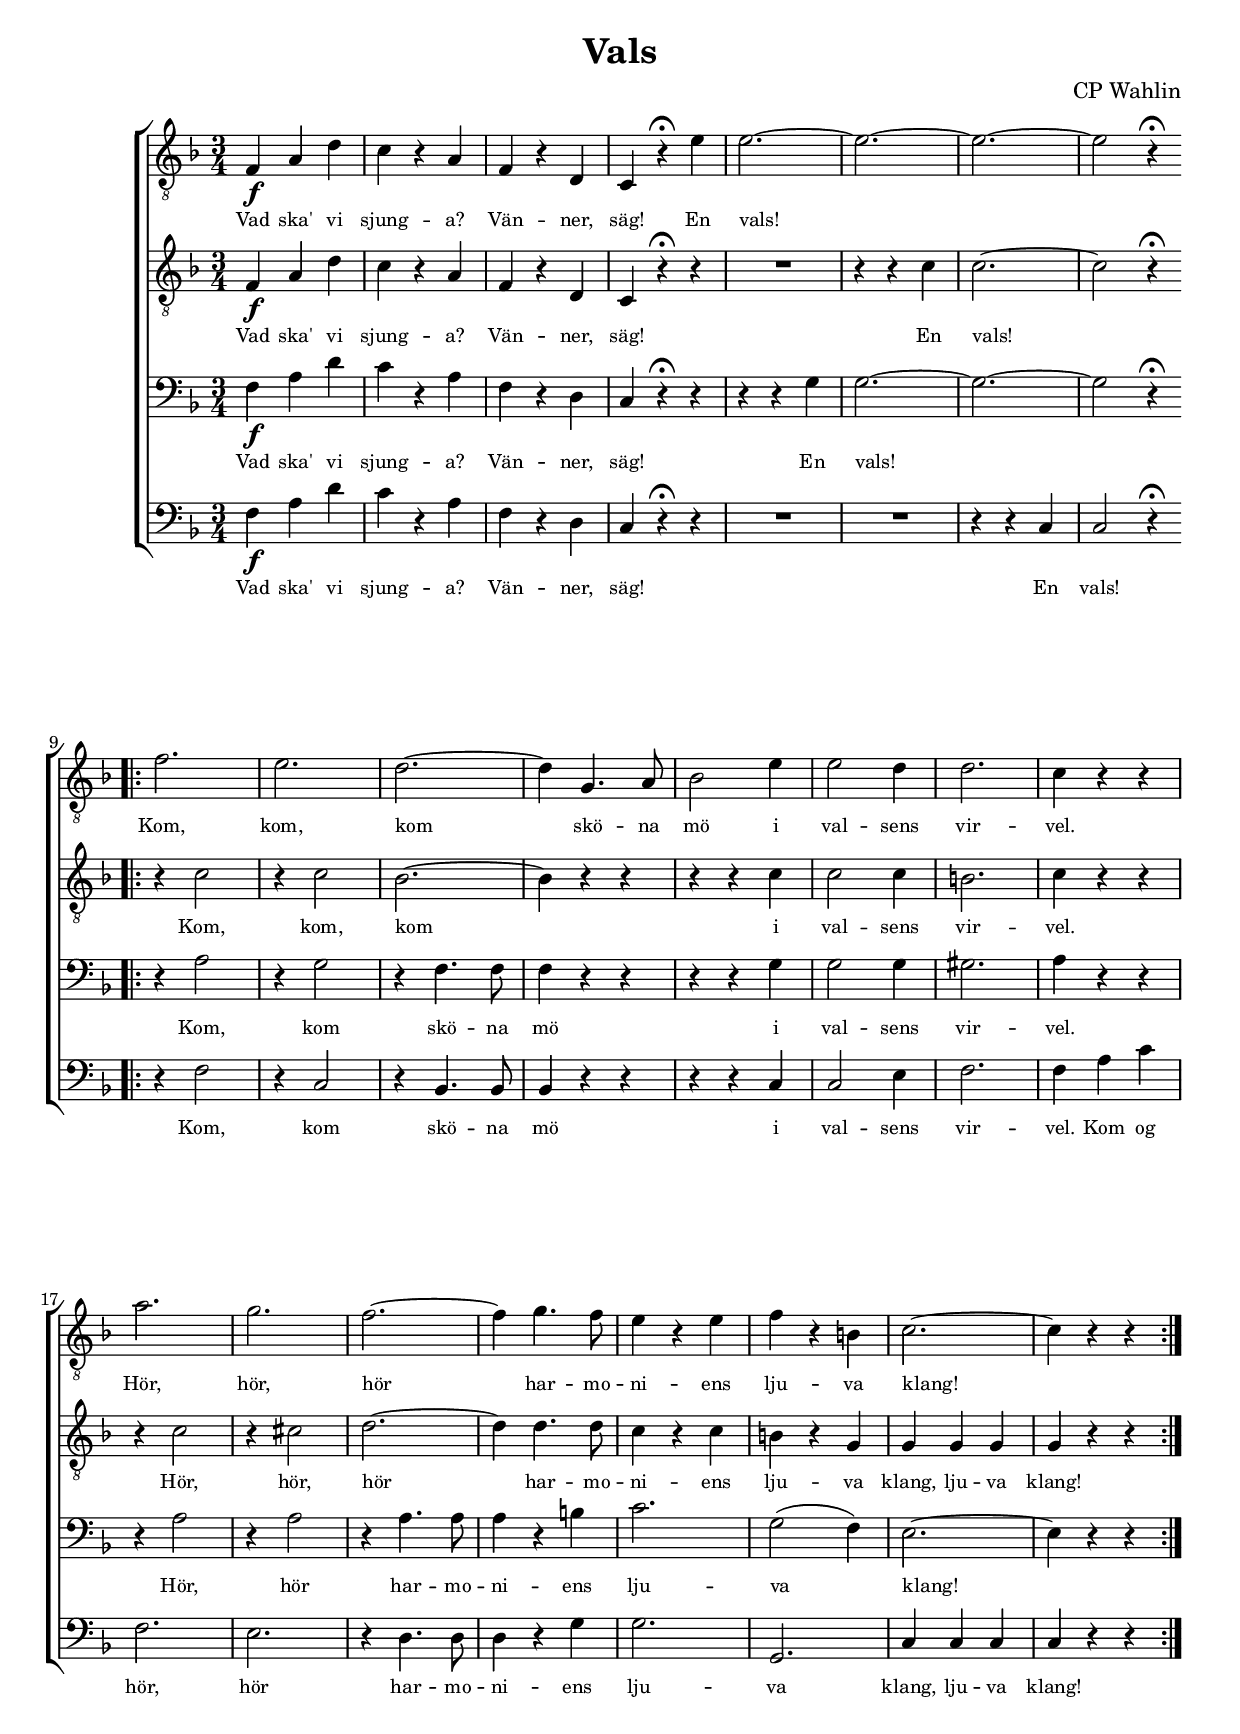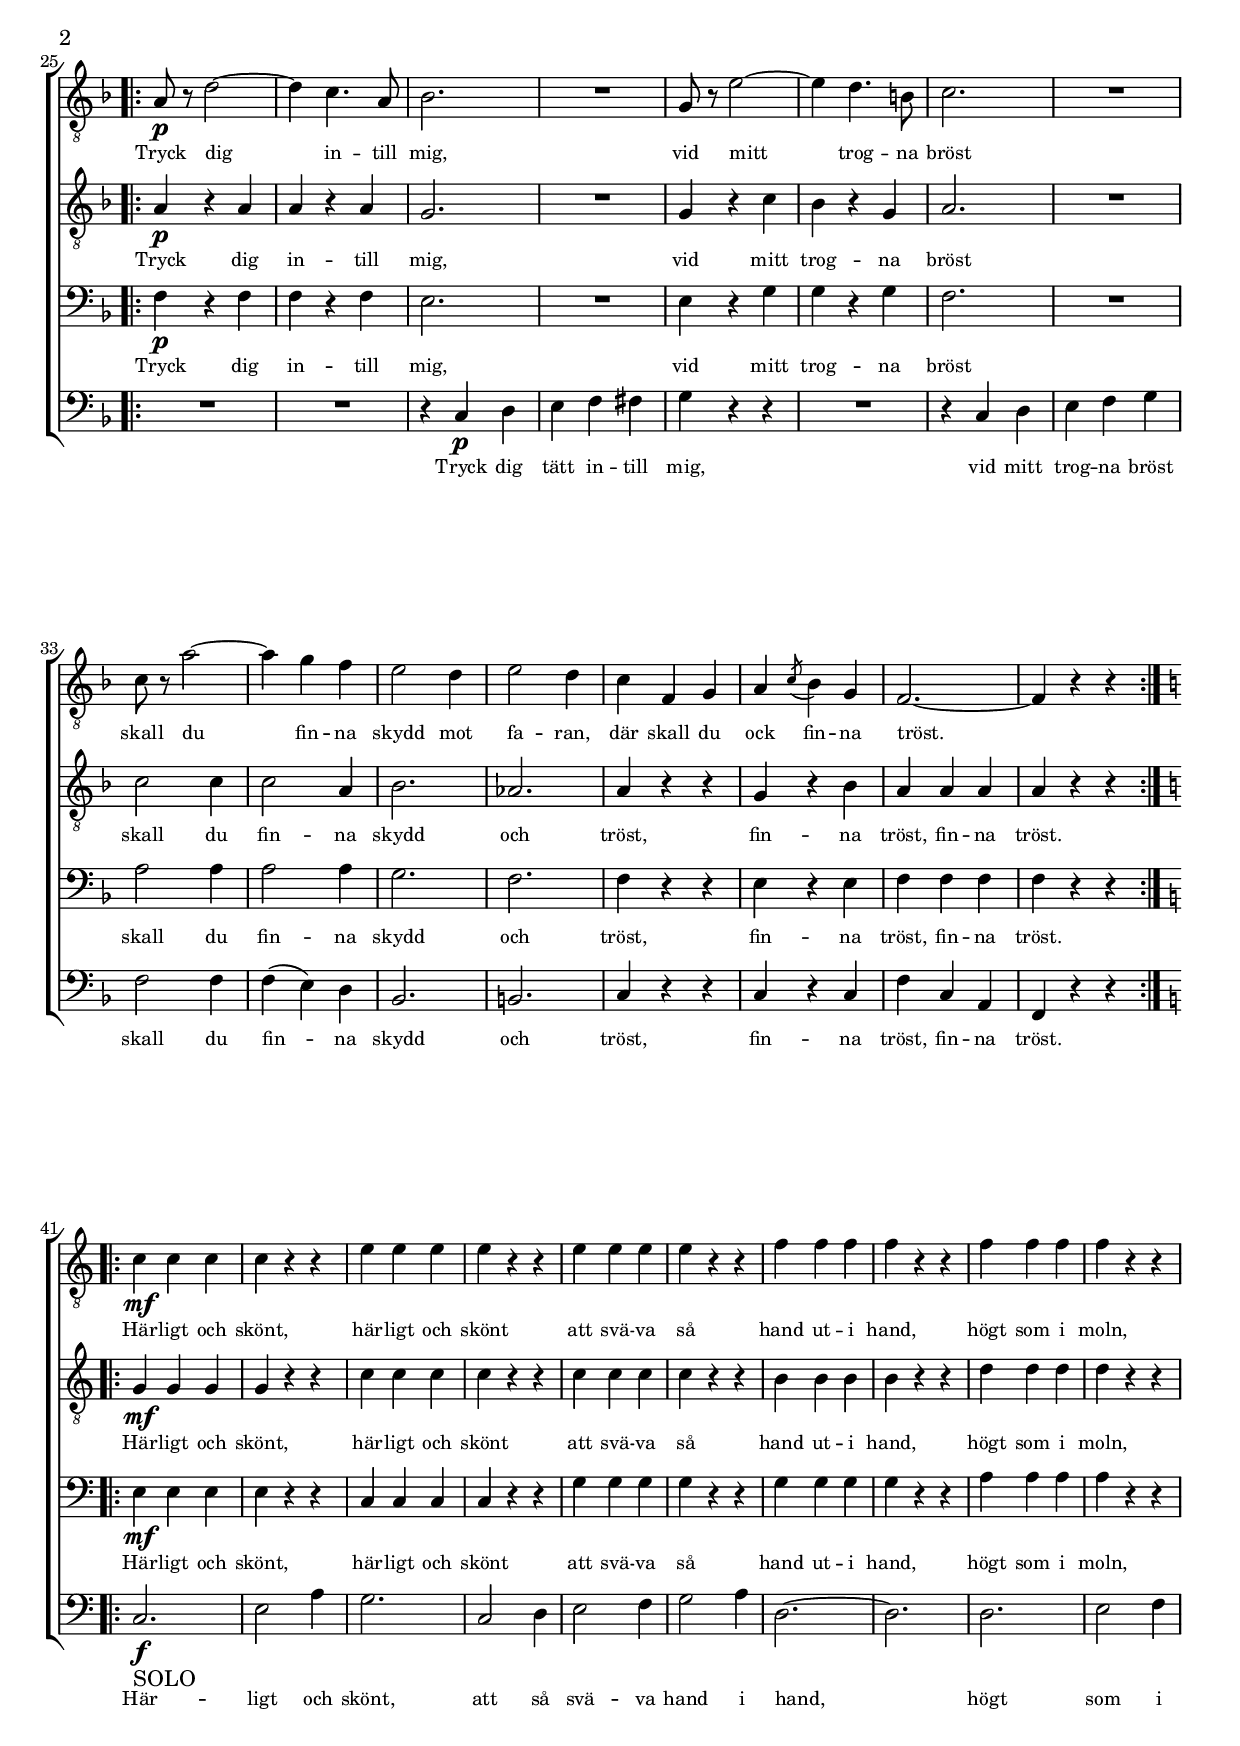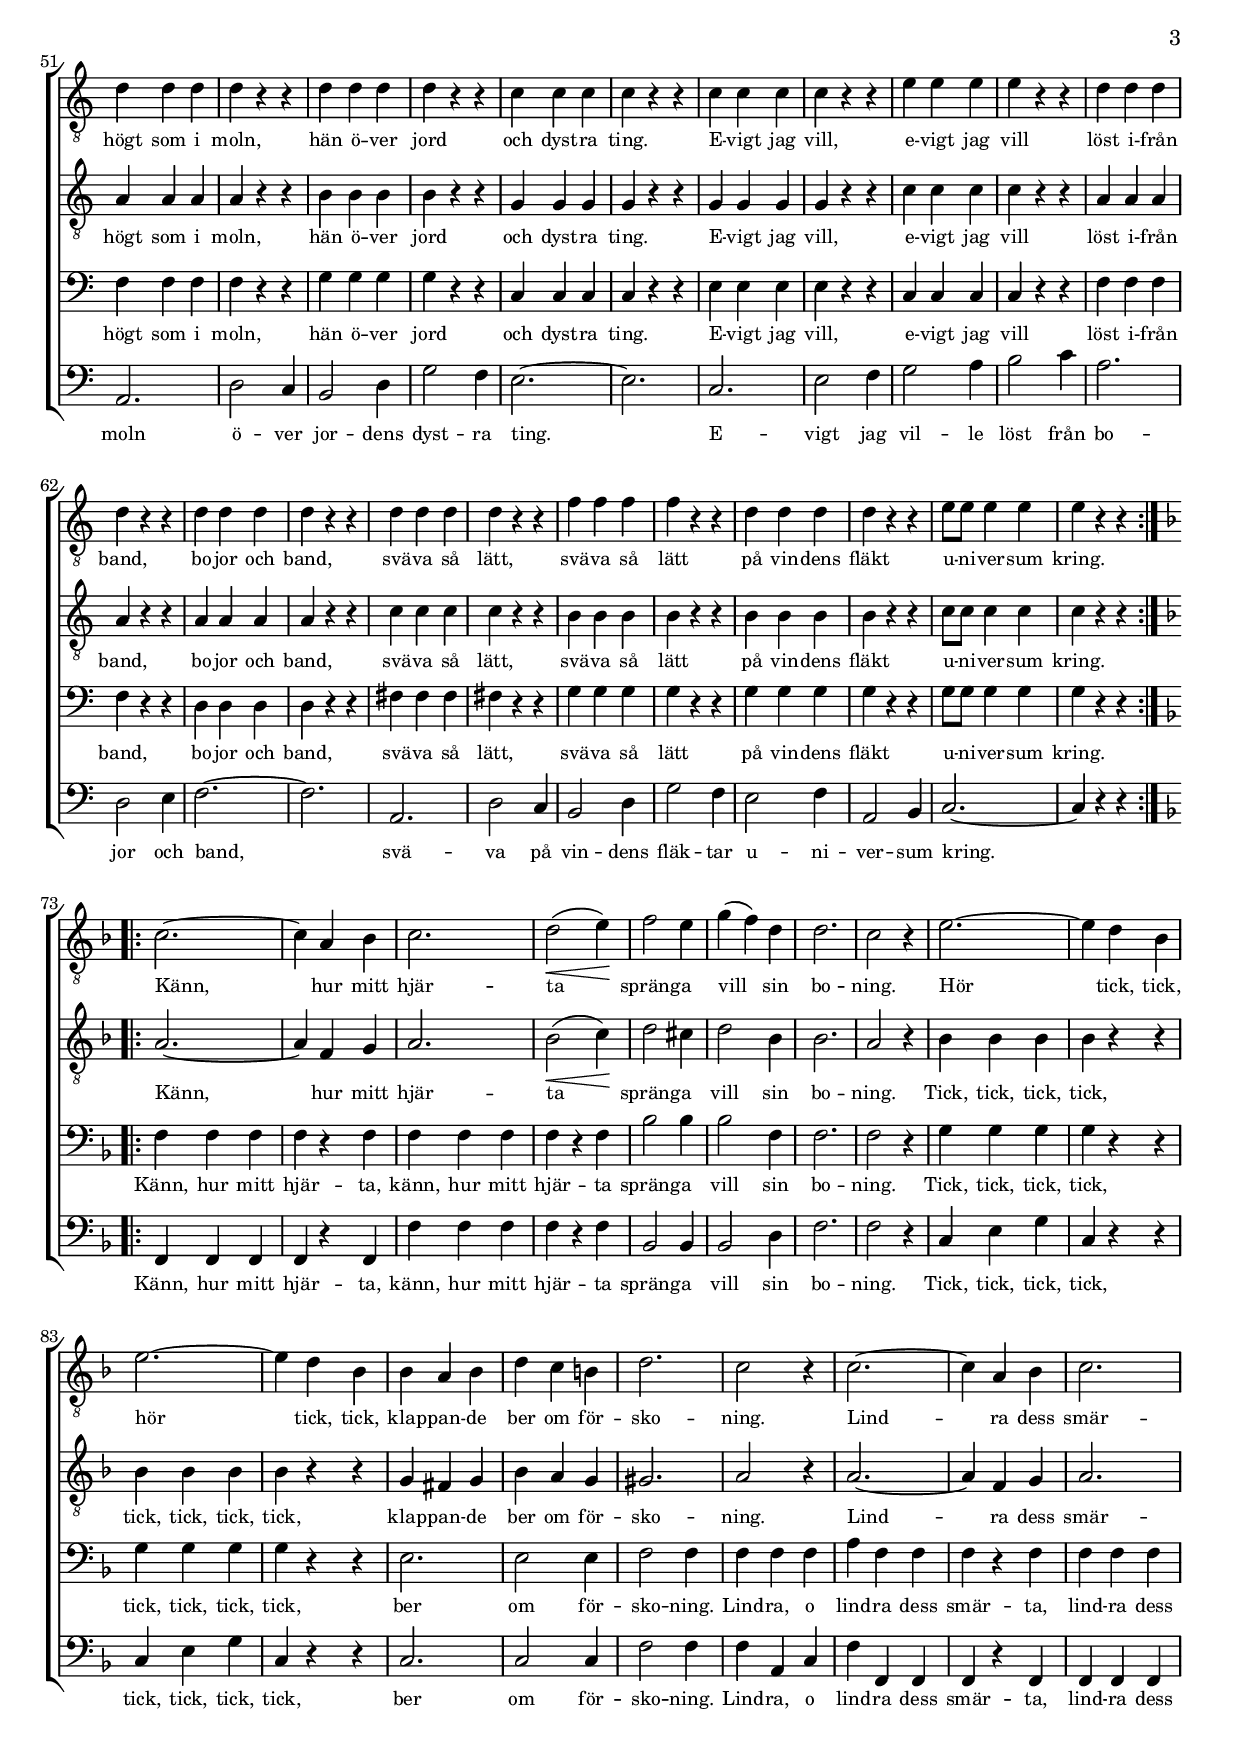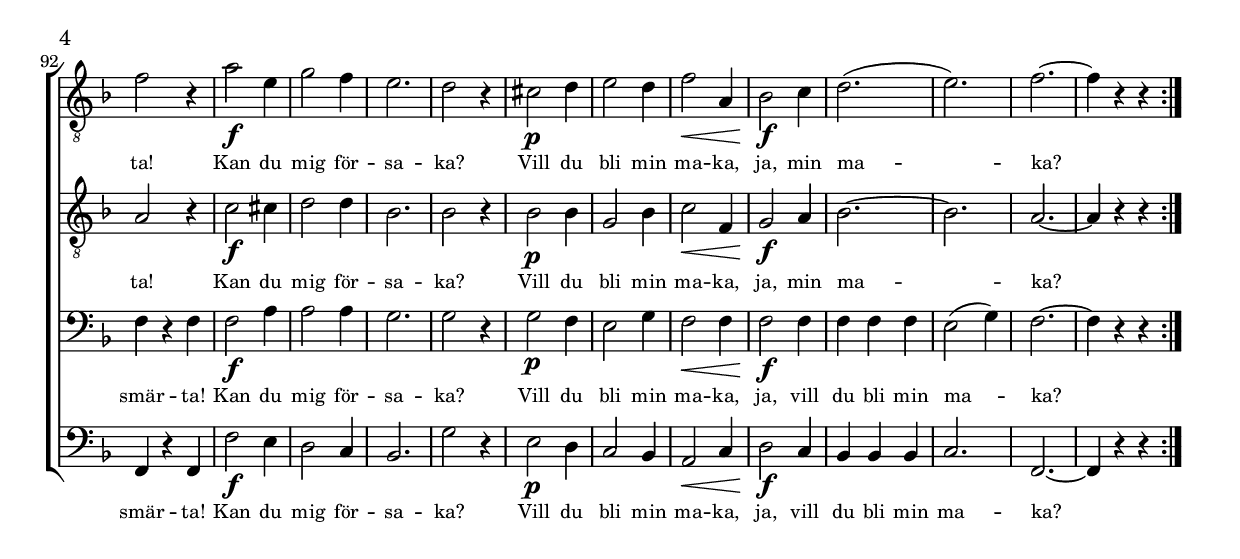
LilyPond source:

\version "2.18.2"

#(set-global-staff-size 19.0750126457)
#(set-default-paper-size "a4")
\paper {
  % paper-width = 21.0\cm
  % paper-height = 29.7\cm
  % top-margin = 1.0\cm
  % bottom-margin = 2.0\cm
  % left-margin = 1.0\cm
  % right-margin = 1.0\cm
}


\header {
  dedication = ""
  title = "Vals"
  subtitle = ""
  subsubtitle = ""
  instrument = ""
  poet = ""
  composer = "CP Wahlin"
  meter = ""
  arranger = ""
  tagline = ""
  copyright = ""
}

global = {
  \key f \major
  \time 3/4
}

end = {
  \bar ":|."
}

soprano = \relative c {
	| f4\f a d | c r a | f r d | c r^\fermata e'
	| e2.~ | e2.~ | e2.~ | e2 r4^\fermata
	\bar ".|:"
	\break
	| f2. | e | d~ | d4 g,4. a8 | bes2 e4
	| e2 d4 | d2. | c4 r r | a'2. | g | f~
	| f4 g4. f8 | e4 r e | f r b, | c2.~ | c4 r r
	\bar ":|.|:"
	\break
	| a8\p r d2~ | d4 c4. a8 | bes2. | R1*3/4
	| g8 r e'2~ | e4 d4. b8 | c2. | R1*3/4
	| c8 r a'2~ | a4 g f | e2 d4 | e2 d4
	| c f, g | a \acciaccatura c8 bes4 g
	| f2.~ | f4 r r
	\bar ":|.|:"
	\key c \major
	\break
	| c'\mf c c | c r r
	| e e e | e r r | e e e | e r r | f f f | f r r | f f f | f r r
	| d d d | d r r | d d d | d r r | c c c | c r r | c c c | c r r
	| e e e | e r r | d d d | d r r | d d d | d r r | d d d | d r r
	| f f f | f r r | d d d | d r r | e8 e e4 e | e r r
	\bar ":|.|:"
	\key f \major
	\break
	| c2.~ | c4 a bes | c2. | d2(\< e4)\! | f2 e4 | g( f) d | d2. | c2 r4
	| e2.~ | e4 d bes | e2.~ | e4 d bes | bes a bes | d c b | d2. | c2 r4
	| c2.~ | c4 a bes | c2. | f2 r4 | a2\f e4 | g2 f4 | e2. | d2 r4
	| cis2\p d4 | e2 d4 | f2\< a,4 | bes2\f c4 | d2.( | e) | f~ | f4 r r
	\bar ":|."
	\end
}

alto = \relative c {
	| f4\f a d | c r a | f r d | c r\fermata r | R1*3/4 | r4 r c' | c2.~ | c2 r4\fermata
	\bar ".|:"
	| r c2 | r4 c2 | bes2.~ | bes4 r r | r r c | c2 c4 | b2. | c4 r r
	| r c2 | r4 cis2 | d2.~ | d4 d4. d8 | c4 r c | b r g | g g g | g r r
	\bar ":|.|:"
	| a\p r a | a r a | g2. | R1*3/4 | g4 r c | bes r g | a2. | R1*3/4
	| c2 c4 | c2 a4 | bes2. | aes | a4 r r | g r bes | a a a | a r r
	\bar ":|.|:"
	\key c \major
	| g\mf g g | g r r | c c c | c r r | c c c | c r r | b b b | b r r | d d d | d r r
	| a a a | a r r | b b b | b r r | g g g | g r r | g g g | g r r | c c c | c r r
	| a a a | a r r | a a a | a r r | c c c | c r r | b b b | b r r | b b b | b r r
	| c8 c c4 c | c r r
	\bar ":|.|:"
	\key f \major
	| a2.~ | a4 f g | a2. | bes2(\< c4)\! | d2 cis4 | d2 bes4 | bes2. | a2 r4
	| bes4 bes bes | bes r r | bes bes bes | bes r r
	| g fis g | bes a g | gis2. | a2 r4 | a2.~ | a4 f g | a2.
	| a2 r4 | c2\f cis4 | d2 d4 | bes2. | bes2 r4
	| bes2\p bes4 | g2 bes4 | c2\< f,4 | g2\f a4 | bes2.~ | bes | a2.~ | a4 r r
  \end
}

tenor = \relative c {
	| f4\f a d | c r a | f r d | c r^\fermata r
	| r r g' | g2.~ | g2.~ | g2 r4^\fermata
	\bar ".|:"
	| r a2 | r4 g2 | r4 f4. f8 | f4 r r | r r g | g2 g4 | gis2. | a4 r r
	| r a2 | r4 a2 | r4 a4. a8 | a4 r b | c2. | g2( f4) | e2.~ | e4 r r
	\bar ":|.|:"
	| f4\p r f | f r f | e2. | R1*3/4 | e4 r g | g r g | f2. | R1*3/4
	| a2 a4 | a2 a4 | g2. | f | f4 r r | e r e | f f f | f r r
	\bar ":|.|:"
	\key c \major
	| e4\mf e e | e r r | c c c | c r r | g' g g | g r r | g g g | g r r
	| a a a | a r r | f f f | f r r | g g g | g r r | c, c c | c r r
	| e e e | e r r | c c c | c r r | f f f | f r r | d d d | d r r
	| fis fis fis | fis r r | g g g | g r r
	| g g g | g r r | g8 g g4 g | g r r
	\bar ":|.|:"
	\key f \major
	| f f f | f r f | f f f | f r f | bes2 bes4 | bes2 f4 | f2. | f2 r4
	| g g g | g r r | g g g | g r r | e2. | e2 e4 | f2 f4 | f f f | a f f
	| f r f | f f f | f r f | f2\f a4 | a2 a4 | g2. | g2 r4 | g2\p f4 | e2 g4
	| f2\< f4| f2\f f4 | f f f | e2( g4) | f2.~ | f4 r r
  \end
}

bass = \relative c {
	| f4\f a d | c r a | f r d | c r\fermata r
	| R1*2*3/4 | r4 r c | c2 r4\fermata
	\bar ".|:"
	| r f2 | r4 c2 | r4 bes4. bes8 | bes4 r r | r r c4 | c2 e4 | f2. | f4 a c | f,2. e
	| r4 d4. d8 | d4 r g | g2. | g, | c4 c c | c r r

	\bar ":|.|:"
	| R1*3/4 | R1*3/4 | r4 c\p d | e f fis | g r r | R1*3/4 | r4 c, d | e f g | f2 f4 | f( e) d
	| bes2. | b | c4 r r | c r c | f c a | f r r
	\bar ":|.|:"
	\key c \major
	| c'2.\f_"SOLO" | e2 a4 | g2. | c,2 d4 | e2 f4 | g2 a4 | d,2.~ | d
	| d | e2 f4 | a,2. | d2 c4 | b2 d4 | g2 f4 | e2.~ | e
	| c2. | e2 f4 | g2 a4 | b2 c4 | a2. | d,2 e4 | f2.~ | f
	| a,2. | d2 c4 | b2 d4 | g2 f4 | e2 f4 | a,2 b4 | c2.~ | c4 r r
	\bar ":|.|:"
	\key f \major
	| f,4 f f | f r f | f' f f | f r f | bes,2 bes4 | bes2 d4 | f2.
	| f2 r4 | c e g | c, r r | c e g | c, r r | c2. | c2 c4 | f2 f4
	| f a, c | f f, f | f r f | f f f | f r f | f'2\f e4 | d2 c4 |
	| bes2. | g'2 r4 | e2\p d4 | c2 bes4 | a2\< c4 | d2\f c4 | bes bes bes
	| c2. | f,2.~ | f4 r r
	\bar ":|."
  \end
}

lyrSoprano = \lyricmode {
	Vad ska' vi sjung -- a? Vän -- ner, säg!
	En vals!
	Kom, kom, kom skö -- na mö i val -- sens vir -- vel.
	Hör, hör, hör har -- mo -- ni -- ens lju -- va klang!

	Tryck dig in -- till mig, vid mitt trog -- na bröst
	skall du fin -- na skydd mot fa -- ran,
	där skall du ock fin -- na tröst.

	Här -- ligt och skönt, här -- ligt och skönt
	att svä -- va så hand ut -- i hand,
	högt som i moln, högt som i moln, hän ö -- ver jord och dyst -- ra ting.
	E -- vigt jag vill, e -- vigt jag vill löst i -- från band, bo -- jor och band,
	svä -- va så lätt, svä -- va så lätt på
	vin -- dens fläkt u -- ni -- ver -- sum kring.

	Känn, hur mitt hjär -- ta spräng -- a vill sin bo -- ning.
	Hör tick, tick, hör tick, tick,
	klap -- pan -- de ber om för -- sko -- ning. Lind -- ra dess smär -- ta!

	Kan du mig för -- sa -- ka?
	Vill du bli min ma -- ka, ja, min ma -- ka?
	%Tick, tick, tick, tick, tick, tick, tick, tick,
	%klap -- pan -- de


}

lyrAlto = \lyricmode {
	Vad ska' vi sjung -- a? Vän -- ner, säg!
	En vals!
	Kom, kom, kom i val -- sens vir -- vel.
	Hör, hör, hör har -- mo -- ni -- ens lju -- va klang, lju -- va klang!

	Tryck dig in -- till mig, vid mitt trog -- na bröst
	skall du fin -- na skydd och tröst, fin -- na tröst, fin -- na tröst.
	Här -- ligt och skönt, här -- ligt och skönt
	att svä -- va så hand ut -- i hand,
	högt som i moln, högt som i moln, hän ö -- ver jord och dyst -- ra ting.
	E -- vigt jag vill, e -- vigt jag vill löst i -- från band, bo -- jor och band,
	svä -- va så lätt, svä -- va så lätt på
	vin -- dens fläkt u -- ni -- ver -- sum kring.
	Känn, hur mitt hjär -- ta spräng -- a vill sin bo -- ning.
	Tick, tick, tick, tick, tick, tick, tick, tick,
	klap -- pan -- de ber om för -- sko -- ning. Lind -- ra dess smär -- ta!

	Kan du mig för -- sa -- ka?
	Vill du bli min ma -- ka, ja, min ma -- ka?

}

lyrTenor = \lyricmode {
	Vad ska' vi sjung -- a? Vän -- ner, säg!
	En vals!
	Kom, kom skö -- na mö i val -- sens vir -- vel.
	Hör, hör har -- mo -- ni -- ens lju -- va klang!

	Tryck dig in -- till mig, vid mitt trog -- na bröst
	skall du fin -- na skydd och tröst, fin -- na tröst, fin -- na tröst.

	Här -- ligt och skönt, här -- ligt och skönt
	att svä -- va så hand ut -- i hand,
	högt som i moln, högt som i moln, hän ö -- ver jord och dyst -- ra ting.
	E -- vigt jag vill, e -- vigt jag vill löst i -- från band, bo -- jor och band,
	svä -- va så lätt, svä -- va så lätt på
	vin -- dens fläkt u -- ni -- ver -- sum kring.

	Känn, hur mitt hjär -- ta, känn, hur mitt hjär -- ta
	spräng -- a vill sin bo -- ning.
	Tick, tick, tick, tick, tick, tick, tick, tick,
	ber om för -- sko -- ning. Lind -- ra,
	o lind -- ra dess smär -- ta, lind -- ra dess smär -- ta!

	Kan du mig för -- sa -- ka?
	Vill du bli min ma -- ka, ja, vill du bli min ma -- ka?
}

lyrBass = \lyricmode {
	Vad ska' vi sjung -- a? Vän -- ner, säg!
	En vals!
	Kom, kom skö -- na mö i val -- sens vir -- vel.
	Kom og hör, hör har -- mo -- ni -- ens lju -- va klang, lju -- va klang!

	Tryck dig tätt in -- till mig, vid mitt trog -- na bröst
	skall du fin -- na skydd och tröst, fin -- na tröst, fin -- na tröst.

	Här -- ligt och skönt, att så svä -- va hand i hand,
	högt som i moln ö -- ver jor -- dens dyst -- ra ting.
	E -- vigt jag vil -- le löst från bo -- jor och band,
	svä -- va på vin -- dens fläk -- tar u -- ni -- ver -- sum kring.

	Känn, hur mitt hjär -- ta, känn, hur mitt hjär -- ta
	spräng -- a vill sin bo -- ning.
	Tick, tick, tick, tick, tick, tick, tick, tick,
	ber om för -- sko -- ning. Lind -- ra,
	o lind -- ra dess smär -- ta, lind -- ra dess smär -- ta!

	Kan du mig för -- sa -- ka?
	Vill du bli min ma -- ka, ja, vill du bli min ma -- ka?
}

\score {
  \context ChoirStaff <<
	\context Staff = tenorA <<
	  \global
		\clef "treble_8"
	  \context Voice = soprano { \soprano }
	  \context Lyrics = one \lyricsto soprano \lyrSoprano

	>>
	\context Staff = tenorB <<
	  \global
		\clef "treble_8"
	  \context Voice = alto { \alto }

	  \context Lyrics = two \lyricsto alto \lyrAlto

	>>
	\context Staff = bassA <<
	  \global
		\clef bass
	  \context Voice = tenor { \tenor }
	  \context Lyrics = three \lyricsto tenor \lyrTenor
	>>
	\context Staff = bassB <<
	  \global
		\clef bass
		\context Voice = bass { \bass }

	  \context Lyrics = four \lyricsto bass \lyrBass
	>>
  >>

  \layout {
	\context {
	  \Lyrics
	  % **** Prevents lyrics from running too close together
	  \override LyricSpace #'minimum-distance = #0.8
	  % **** Makes the text of lyrics a little smaller
	  \override LyricText #'font-size = #-1
	  % **** Moves lines of lyrics closer together
	  \override VerticalAxisGroup #'minimum-Y-extent = #'(-1 . 1)
	}
  }
  \midi {
	  \tempo 4 = 172
  }
}
